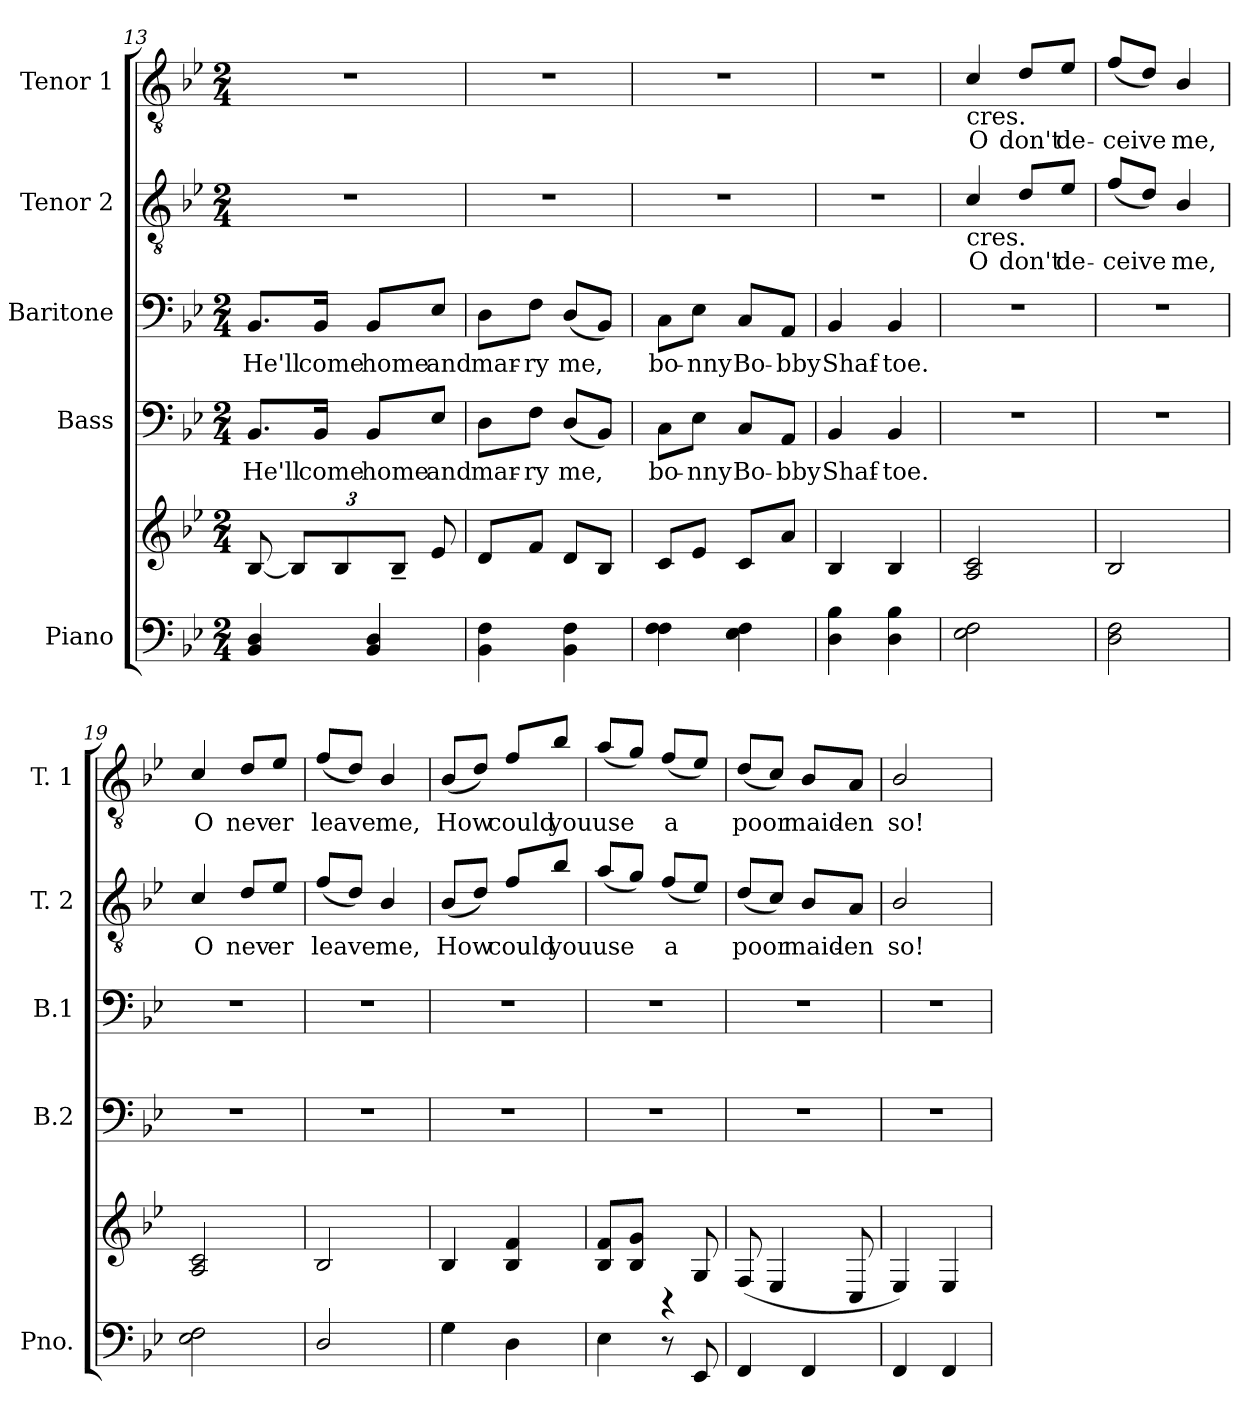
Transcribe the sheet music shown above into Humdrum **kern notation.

**kern	**kern	**kern	**text	**kern	**text	**kern	**text	**kern	**text
*part5	*part5	*part4	*part4	*part3	*part3	*part2	*part2	*part1	*part1
*staff6	*staff5	*staff4	*staff4	*staff3	*staff3	*staff2	*staff2	*staff1	*staff1
*I"Piano	*	*I"Bass	*	*I"Baritone	*	*I"Tenor 2	*	*I"Tenor 1	*
*I'Pno.	*	*I'B.2	*	*I'B.1	*	*I'T. 2	*	*I'T. 1	*
!!LO:PB:g=z
*clefF4	*clefG2	*clefF4	*	*clefF4	*	*clefGv2	*	*clefGv2	*
*k[b-e-]	*k[b-e-]	*k[b-e-]	*	*k[b-e-]	*	*k[b-e-]	*	*k[b-e-]	*
*B-:	*B-:	*B-:	*	*B-:	*	*B-:	*	*B-:	*
*M2/4	*M2/4	*M2/4	*	*M2/4	*	*M2/4	*	*M2/4	*
=13	=13	=13	=13	=13	=13	=13	=13	=13	=13
!	!	!	!LO:LY:b	!	!LO:LY:b	!	!	!	!
4BB-/ 4D/	[<8B-/	8.BB-/L	He'll	8.BB-/L	He'll	2r	.	2r	.
*	*Xbrackettup	*	*	*	*	*	*	*	*
.	12B-/L]	.	.	.	.	.	.	.	.
!	!	!	!LO:LY:b	!	!LO:LY:b	!	!	!	!
.	.	16BB-/Jk	come	16BB-/Jk	come	.	.	.	.
.	12B-/	.	.	.	.	.	.	.	.
!	!	!	!LO:LY:b	!	!LO:LY:b	!	!	!	!
4BB-/ 4D/	.	8BB-/L	home	8BB-/L	home	.	.	.	.
.	12B-~/J	.	.	.	.	.	.	.	.
!	!	!	!LO:LY:b	!	!LO:LY:b	!	!	!	!
.	8e-/	8E-/J	and	8E-/J	and	.	.	.	.
=14	=14	=14	=14	=14	=14	=14	=14	=14	=14
!	!	!	!LO:LY:b	!	!LO:LY:b	!	!	!	!
4BB-\ 4F\	8d/L	8D\L	mar-	8D\L	mar-	2r	.	2r	.
!	!	!	!LO:LY:b	!	!LO:LY:b	!	!	!	!
.	8f/J	8F\J	-ry	8F\J	-ry	.	.	.	.
!	!	!	!LO:LY:b	!	!LO:LY:b	!	!	!	!
4BB-\ 4F\	8d/L	(8D/L	me,	(8D/L	me,	.	.	.	.
.	8B-/J	8BB-/J)	.	8BB-/J)	.	.	.	.	.
=15	=15	=15	=15	=15	=15	=15	=15	=15	=15
!	!	!	!LO:LY:b	!	!LO:LY:b	!	!	!	!
4F\ 4F\	8c/L	8C\L	bo-	8C\L	bo-	2r	.	2r	.
!	!	!	!LO:LY:b	!	!LO:LY:b	!	!	!	!
.	8e-/J	8E-\J	-nny	8E-\J	-nny	.	.	.	.
!	!	!	!LO:LY:b	!	!LO:LY:b	!	!	!	!
4E-\ 4F\	8c/L	8C/L	Bo-	8C/L	Bo-	.	.	.	.
!	!	!	!LO:LY:b	!	!LO:LY:b	!	!	!	!
.	8a/J	8AA/J	-bby	8AA/J	-bby	.	.	.	.
=16	=16	=16	=16	=16	=16	=16	=16	=16	=16
!	!	!	!LO:LY:b	!	!LO:LY:b	!	!	!	!
4D\ 4B-\	4B-/	4BB-/	Shaf-	4BB-/	Shaf-	2r	.	2r	.
!	!	!	!LO:LY:b	!	!LO:LY:b	!	!	!	!
4D\ 4B-\	4B-/	4BB-/	-toe.	4BB-/	-toe.	.	.	.	.
=17	=17	=17	=17	=17	=17	=17	=17	=17	=17
!	!	!	!	!	!	!	!	!LO:TX:b:t=cres.	!
!	!	!	!	!	!	!LO:TX:b:t=cres.	!	!	!
!	!	!	!	!	!	!	!LO:LY:b	!	!LO:LY:b
2E-\ 2F\	2A/ 2c/	2r	.	2r	.	4c/	O	4c/	O
!	!	!	!	!	!	!	!LO:LY:b	!	!LO:LY:b
.	.	.	.	.	.	8d/L	don't	8d/L	don't
!	!	!	!	!	!	!	!LO:LY:b	!	!LO:LY:b
.	.	.	.	.	.	8e-/J	de-	8e-/J	de-
=18	=18	=18	=18	=18	=18	=18	=18	=18	=18
!	!	!	!	!	!	!	!LO:LY:b	!	!LO:LY:b
2D\ 2F\	2B-/	2r	.	2r	.	(8f/L	ceive	(8f/L	ceive
.	.	.	.	.	.	8d/J)	.	8d/J)	.
!	!	!	!	!	!	!	!LO:LY:b	!	!LO:LY:b
.	.	.	.	.	.	4B-/	me,	4B-/	me,
=19	=19	=19	=19	=19	=19	=19	=19	=19	=19
!	!	!	!	!	!	!	!LO:LY:b	!	!LO:LY:b
2E-\ 2F\	2A/ 2c/	2r	.	2r	.	4c/	O	4c/	O
!	!	!	!	!	!	!	!LO:LY:b	!	!LO:LY:b
.	.	.	.	.	.	8d/L	nev	8d/L	nev
!	!	!	!	!	!	!	!LO:LY:b	!	!LO:LY:b
.	.	.	.	.	.	8e-/J	-er	8e-/J	-er
!!LO:LB:g=z
=20	=20	=20	=20	=20	=20	=20	=20	=20	=20
!	!	!	!	!	!	!	!LO:LY:b	!	!LO:LY:b
2D/	2B-/	2r	.	2r	.	(8f/L	leave	(8f/L	leave
.	.	.	.	.	.	8d/J)	.	8d/J)	.
!	!	!	!	!	!	!	!LO:LY:b	!	!LO:LY:b
.	.	.	.	.	.	4B-/	me,	4B-/	me,
=21	=21	=21	=21	=21	=21	=21	=21	=21	=21
!	!	!	!	!	!	!	!LO:LY:b	!	!LO:LY:b
4G\	4B-/	2r	.	2r	.	(8B-/L	How	(8B-/L	How
.	.	.	.	.	.	8d/J)	.	8d/J)	.
!	!	!	!	!	!	!	!LO:LY:b	!	!LO:LY:b
4D\	4B-/ 4f/	.	.	.	.	8f/L	could	8f/L	could
!	!	!	!	!	!	!	!LO:LY:b	!	!LO:LY:b
.	.	.	.	.	.	8b-/J	you	8b-/J	you
=22	=22	=22	=22	=22	=22	=22	=22	=22	=22
*	*^	*	*	*	*	*	*	*	*
!	!	!	!	!	!	!	!	!LO:LY:b	!	!LO:LY:b
4E-\	8B-/ 8f/L	8ryy	2r	.	2r	.	(8a/L	use	(8a/L	use
.	8B-/ 8g/J	8ryy	.	.	.	.	8g/J)	.	8g/J)	.
!	!	!	!	!	!	!	!	!LO:LY:b	!	!LO:LY:b
8r	8ryy	4r	.	.	.	.	(8f/L	a	(8f/L	a
8EE-/	8G/	.	.	.	.	.	8e-/J)	.	8e-/J)	.
*	*v	*v	*	*	*	*	*	*	*	*
=23	=23	=23	=23	=23	=23	=23	=23	=23	=23
!	!	!	!	!	!	!	!LO:LY:b	!	!LO:LY:b
4FF/	(8F/	2r	.	2r	.	(8d/L	poor	(8d/L	poor
.	4E-/	.	.	.	.	8c/J)	.	8c/J)	.
!	!	!	!	!	!	!	!LO:LY:b	!	!LO:LY:b
4FF/	.	.	.	.	.	8B-/L	maid-	8B-/L	maid-
!	!	!	!	!	!	!	!LO:LY:b	!	!LO:LY:b
.	8C/	.	.	.	.	8A/J	-en	8A/J	-en
=24	=24	=24	=24	=24	=24	=24	=24	=24	=24
!	!	!	!	!	!	!	!LO:LY:b	!	!LO:LY:b
4FF/	4E-/)	2r	.	2r	.	2B-/	so!	2B-/	so!
4FF/	4E-/	.	.	.	.	.	.	.	.
=	=	=	=	=	=	=	=	=	=
*-	*-	*-	*-	*-	*-	*-	*-	*-	*-
